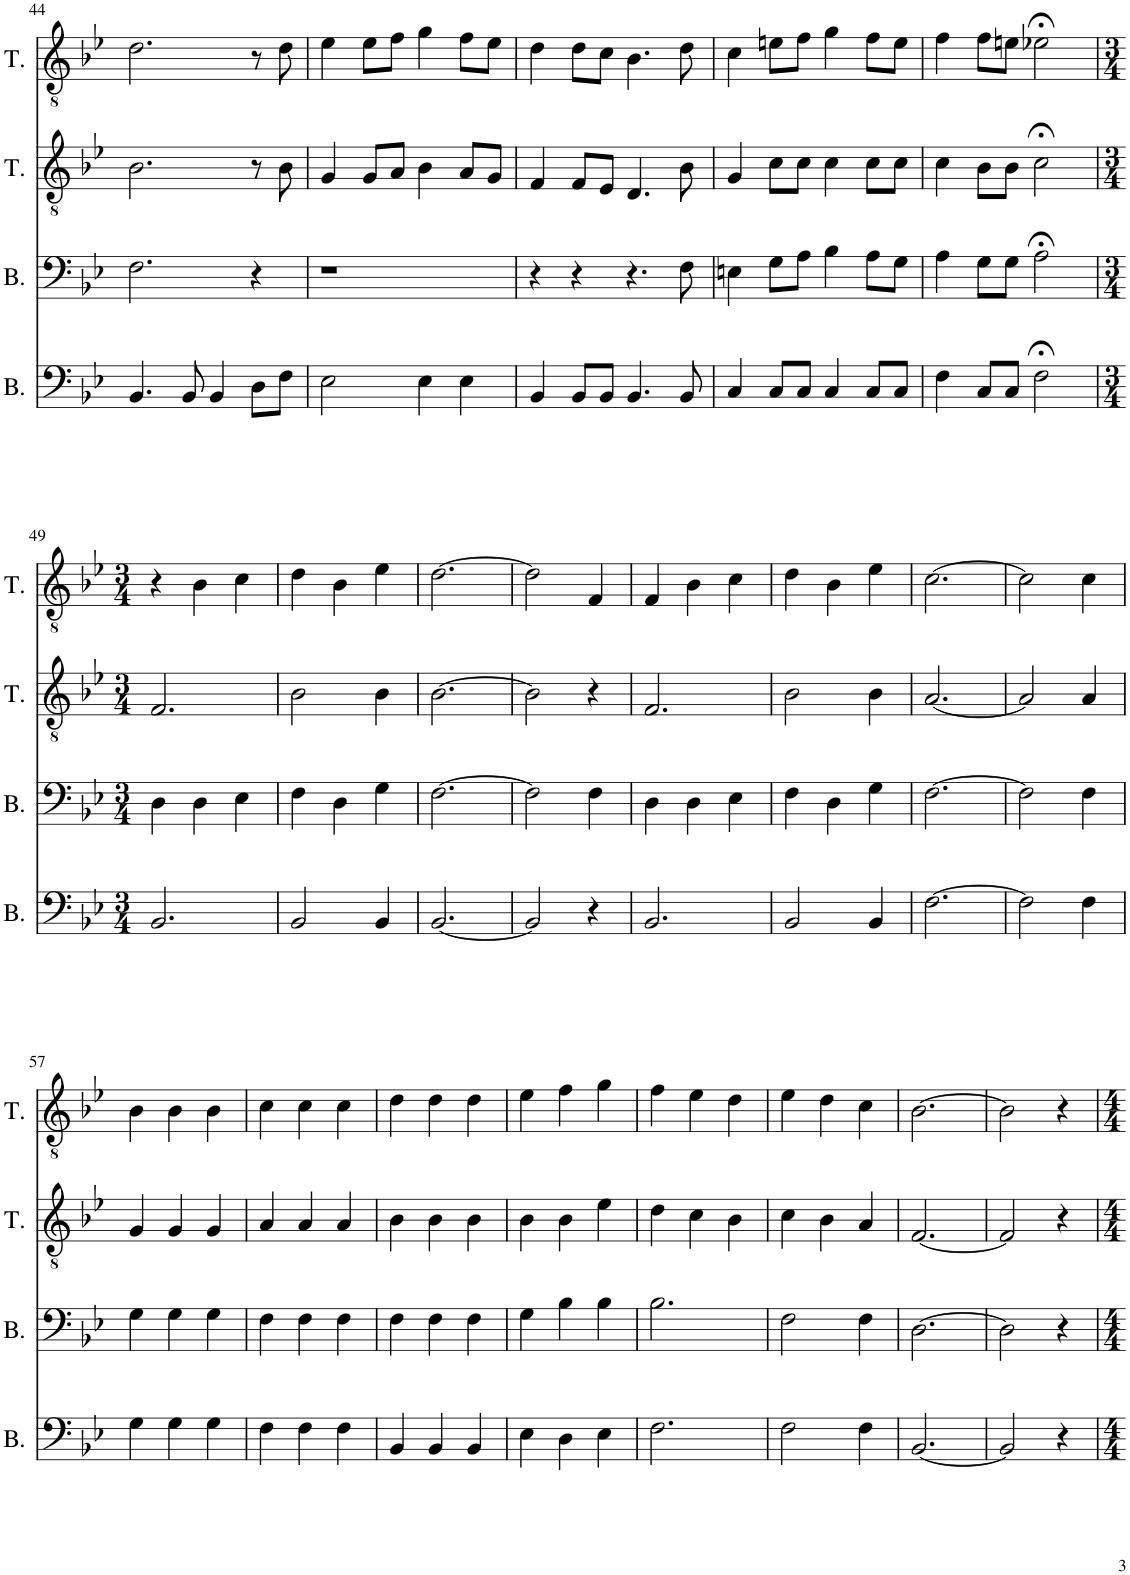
**kern	**kern	**kern	**kern
*part4	*part3	*part2	*part1
*staff4	*staff3	*staff2	*staff1
*I"Bass	*I"Bass	*I"Tenor	*I"Tenor
*I'B.	*I'B.	*I'T.	*I'T.
!!LO:PB:g=z
*clefF4	*clefF4	*clefGv2	*clefGv2
*k[b-e-]	*k[b-e-]	*k[b-e-]	*k[b-e-]
*M4/4	*M4/4	*M4/4	*M4/4
=44	=44	=44	=44
4.BB-/	2.F\	2.B-\	2.d\
8BB-/	.	.	.
4BB-/	.	.	.
8D\L	4r	8r	8r
8F\J	.	8B-\	8d\
=45	=45	=45	=45
2E-\	1r	4G/	4e-\
.	.	8G/L	8e-\L
.	.	8A/J	8f\J
4E-\	.	4B-\	4g\
4E-\	.	8A/L	8f\L
.	.	8G/J	8e-\J
=46	=46	=46	=46
4BB-/	4r	4F/	4d\
8BB-/L	4r	8F/L	8d\L
8BB-/J	.	8E-/J	8c\J
4.BB-/	4.r	4.D/	4.B-\
8BB-/	8F\	8B-\	8d\
=47	=47	=47	=47
4C/	4En\	4G/	4c\
8C/L	8G\L	8c\L	8en\L
8C/J	8A\J	8c\J	8f\J
4C/	4B-\	4c\	4g\
8C/L	8A\L	8c\L	8f\L
8C/J	8G\J	8c\J	8e\J
=48	=48	=48	=48
4F\	4A\	4c\	4f\
8C/L	8G\L	8B-\L	8f\L
8C/J	8G\J	8B-\J	8en\J
2F;<\	2A;<\	2c;<\	2e-X;<\
!!LO:LB:g=z
=49	=49	=49	=49
*M3/4	*M3/4	*M3/4	*M3/4
2.BB-/	4D\	2.F/	4r
.	4D\	.	4B-\
.	4E-\	.	4c\
=50	=50	=50	=50
2BB-/	4F\	2B-\	4d\
.	4D\	.	4B-\
4BB-/	4G\	4B-\	4e-\
=51	=51	=51	=51
[2.BB-/	[2.F\	[2.B-\	[2.d\
=52	=52	=52	=52
2BB-/]	2F\]	2B-\]	2d\]
4r	4F\	4r	4F/
=53	=53	=53	=53
2.BB-/	4D\	2.F/	4F/
.	4D\	.	4B-\
.	4E-\	.	4c\
=54	=54	=54	=54
2BB-/	4F\	2B-\	4d\
.	4D\	.	4B-\
4BB-/	4G\	4B-\	4e-\
=55	=55	=55	=55
[2.F\	[2.F\	[2.A/	[2.c\
=56	=56	=56	=56
2F\]	2F\]	2A/]	2c\]
4F\	4F\	4A/	4c\
!!LO:LB:g=z
=57	=57	=57	=57
4G\	4G\	4G/	4B-\
4G\	4G\	4G/	4B-\
4G\	4G\	4G/	4B-\
=58	=58	=58	=58
4F\	4F\	4A/	4c\
4F\	4F\	4A/	4c\
4F\	4F\	4A/	4c\
=59	=59	=59	=59
4BB-/	4F\	4B-\	4d\
4BB-/	4F\	4B-\	4d\
4BB-/	4F\	4B-\	4d\
=60	=60	=60	=60
4E-\	4G\	4B-\	4e-\
4D\	4B-\	4B-\	4f\
4E-\	4B-\	4e-\	4g\
=61	=61	=61	=61
2.F\	2.B-\	4d\	4f\
.	.	4c\	4e-\
.	.	4B-\	4d\
=62	=62	=62	=62
2F\	2F\	4c\	4e-\
.	.	4B-\	4d\
4F\	4F\	4A/	4c\
=63	=63	=63	=63
[2.BB-/	[2.D\	[2.F/	[2.B-\
=64	=64	=64	=64
2BB-/]	2D\]	2F/]	2B-\]
4r	4r	4r	4r
=	=	=	=
*-	*-	*-	*-
